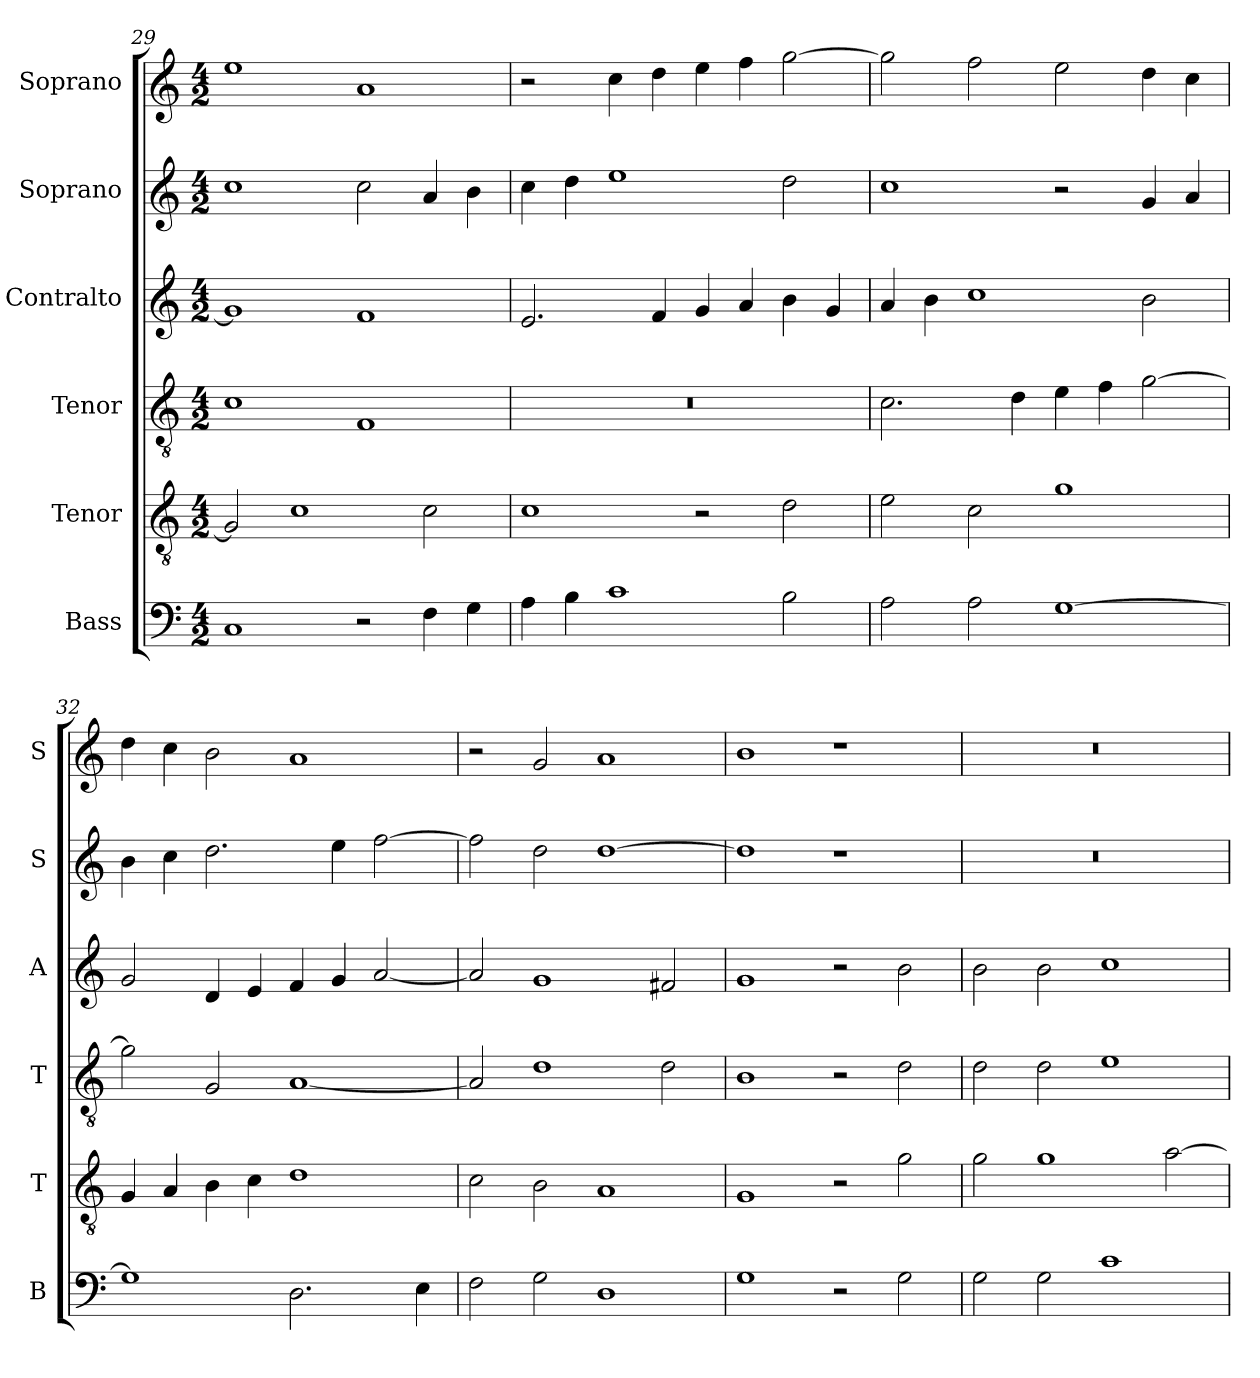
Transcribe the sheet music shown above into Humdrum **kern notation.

**kern	**kern	**kern	**kern	**kern	**kern
*part6	*part5	*part4	*part3	*part2	*part1
*staff6	*staff5	*staff4	*staff3	*staff2	*staff1
*I"Bass	*I"Tenor	*I"Tenor	*I"Contralto	*I"Soprano	*I"Soprano
*I'B	*I'T	*I'T	*I'A	*I'S	*I'S
*clefF4	*clefGv2	*clefGv2	*clefG2	*clefG2	*clefG2
*k[]	*k[]	*k[]	*k[]	*k[]	*k[]
*G:mix	*G:mix	*G:mix	*G:mix	*G:mix	*G:mix
*M4/2	*M4/2	*M4/2	*M4/2	*M4/2	*M4/2
=29	=29	=29	=29	=29	=29
1C	2G]	1c	1g]	1cc	1ee
.	1c	.	.	.	.
2r	.	1F	1f	2cc	1a
4F	2c	.	.	4a	.
4G	.	.	.	4b	.
=30	=30	=30	=30	=30	=30
4A	1c	0r	2.e	4cc	2r
4B	.	.	.	4dd	.
1c	.	.	.	1ee	4cc
.	.	.	4f	.	4dd
.	2r	.	4g	.	4ee
.	.	.	4a	.	4ff
2B	2d	.	4b	2dd	[2gg
.	.	.	4g	.	.
=31	=31	=31	=31	=31	=31
2A	2e	2.c	4a	1cc	2gg]
.	.	.	4b	.	.
2A	2c	.	1cc	.	2ff
.	.	4d	.	.	.
[1G	1g	4e	.	2r	2ee
.	.	4f	.	.	.
.	.	[2g	2b	4g	4dd
.	.	.	.	4a	4cc
=32	=32	=32	=32	=32	=32
1G]	4G	2g]	2g	4b	4dd
.	4A	.	.	4cc	4cc
.	4B	2G	4d	2.dd	2b
.	4c	.	4e	.	.
2.D	1d	[1A	4f	.	1a
.	.	.	4g	4ee	.
.	.	.	[2a	[2ff	.
4E	.	.	.	.	.
=33	=33	=33	=33	=33	=33
2F	2c	2A]	2a]	2ff]	2r
2G	2B	1d	1g	2dd	2g
1D	1A	.	.	[1dd	1a
.	.	2d	2f#X	.	.
=34	=34	=34	=34	=34	=34
1G	1G	1B	1g	1dd]	1b
2r	2r	2r	2r	1r	1r
2G	2g	2d	2b	.	.
=35	=35	=35	=35	=35	=35
2G	2g	2d	2b	0r	0r
2G	1g	2d	2b	.	.
1c	.	1e	1cc	.	.
.	[2a	.	.	.	.
=	=	=	=	=	=
*-	*-	*-	*-	*-	*-
